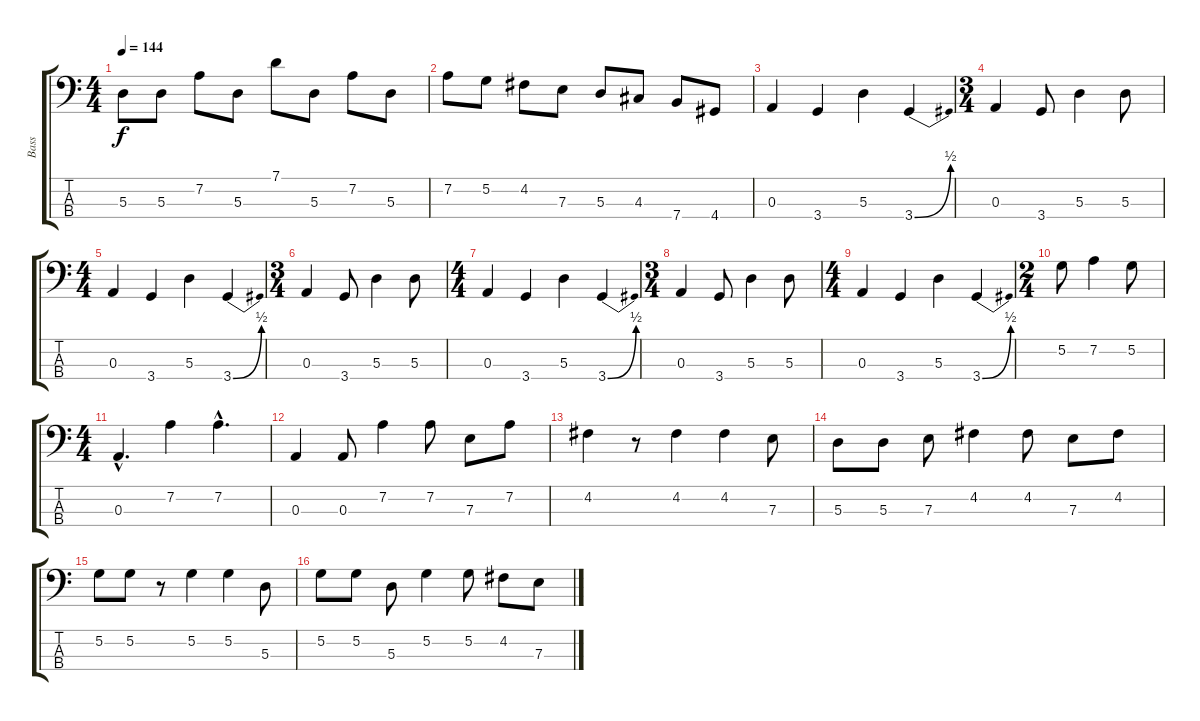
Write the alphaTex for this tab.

\track ("Bass" "Bass") {instrument electricbassfinger}
\staff {score tabs}
\tuning (G2 D2 A1 E1) {hide}
\ts (4 4)
\tempo 144
\clef f4
\ks c
5.3.8{dy f} 5.3.8 7.2.8 5.3.8 7.1.8 5.3.8 7.2.8 5.3.8 |
7.2.8 5.2.8 4.2.8 7.3.8 5.3.8 4.3.8 7.4.8 4.4.8 |
0.3.4 3.4.4 5.3.4 3.4{be (bend 0 0 60 2)}.4 |
\ts (3 4)
0.3.4 3.4.8 5.3.4 5.3.8 |
\ts (4 4)
0.3.4 3.4.4 5.3.4 3.4{be (bend 0 0 60 2)}.4 |
\ts (3 4)
0.3.4 3.4.8 5.3.4 5.3.8 |
\ts (4 4)
0.3.4 3.4.4 5.3.4 3.4{be (bend 0 0 60 2)}.4 |
\ts (3 4)
0.3.4 3.4.8 5.3.4 5.3.8 |
\ts (4 4)
0.3.4 3.4.4 5.3.4 3.4{be (bend 0 0 60 2)}.4 |
\ts (2 4)
5.2.8 7.2.4 5.2.8 |
\ts (4 4)
0.3{hac}.4{d} 7.2.4 7.2{hac}.4{d} |
0.3.4 0.3.8 7.2.4 7.2.8 7.3.8 7.2.8 |
4.2.4 r.8 4.2.4 4.2.4 7.3.8 |
5.3.8 5.3.8 7.3.8 4.2.4 4.2.8 7.3.8 4.2.8 |
5.2.8 5.2.8 r.8 5.2.4 5.2.4 5.3.8 |
5.2.8 5.2.8 5.3.8 5.2.4 5.2.8 4.2.8 7.3.8
